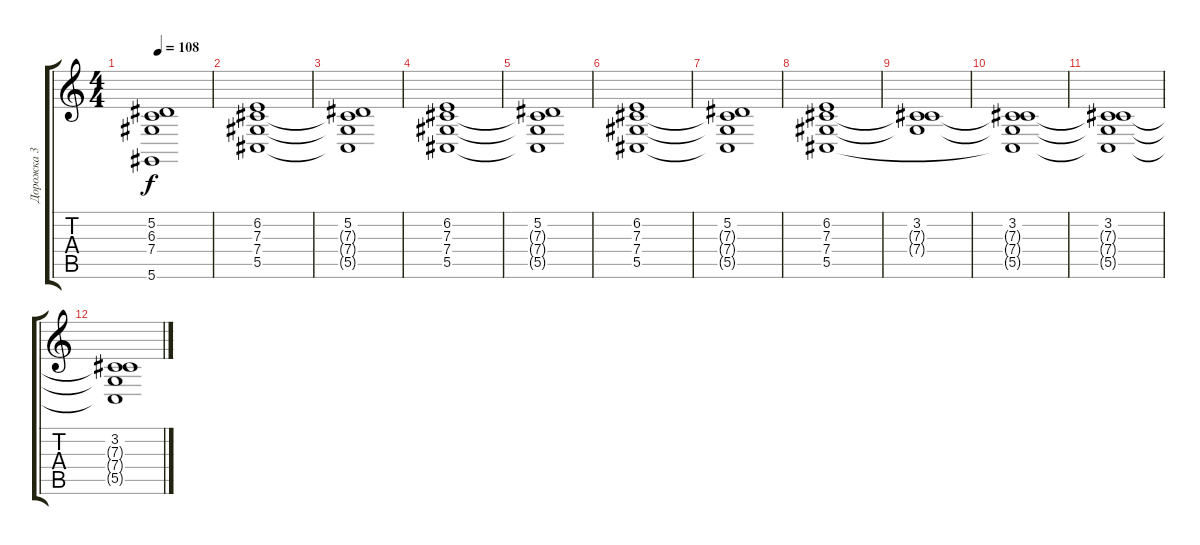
\track ("Дорожка 3" "Дорожка 3") {instrument synthstrings2}
\staff {score tabs}
\tuning (Eb4 Bb3 Gb3 Db3 Ab2 Eb2) {hide}
\ts (4 4)
\tempo 108
\clef g2
\ks c
(5.2{t} 6.3{t} 7.4{t} 5.6{t}).1{dy f} |
(6.2 7.3 7.4 5.5).1 |
(5.2 7.3{t} 7.4{t} 5.5{t}).1 |
(6.2 7.3 7.4 5.5).1 |
(5.2 7.3{t} 7.4{t} 5.5{t}).1 |
(6.2 7.3 7.4 5.5).1 |
(5.2 7.3{t} 7.4{t} 5.5{t}).1 |
(6.2 7.3 7.4 5.5).1 |
(3.2 7.3{t} 7.4{t}).1 |
(3.2 7.3{t} 7.4{t} 5.5{t}).1 |
(3.2 7.3{t} 7.4{t} 5.5{t}).1{volume 9 instrument synthstrings2} |
(3.2 7.3{t} 7.4{t} 5.5{t}).1{volume 7}
